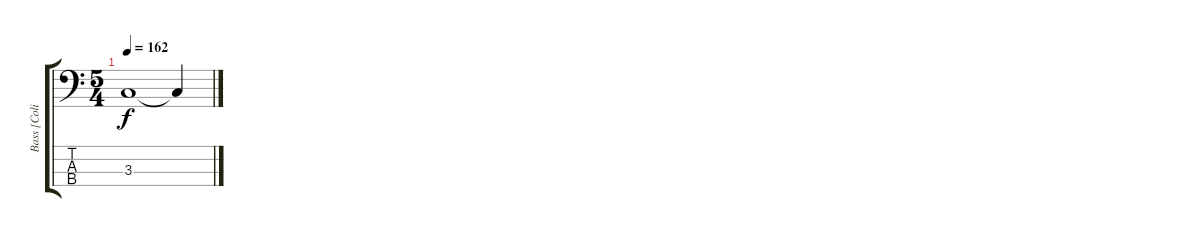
\track ("Bass [Colin Edwin]" "Bass [Coli") {instrument electricbassfinger}
\staff {score tabs}
\tuning (G2 D2 A1 E1) {hide}
\ts (5 4)
\tempo 162
\clef f4
\ks c
3.3{t}.1{dy f} 3.3{t}.4
